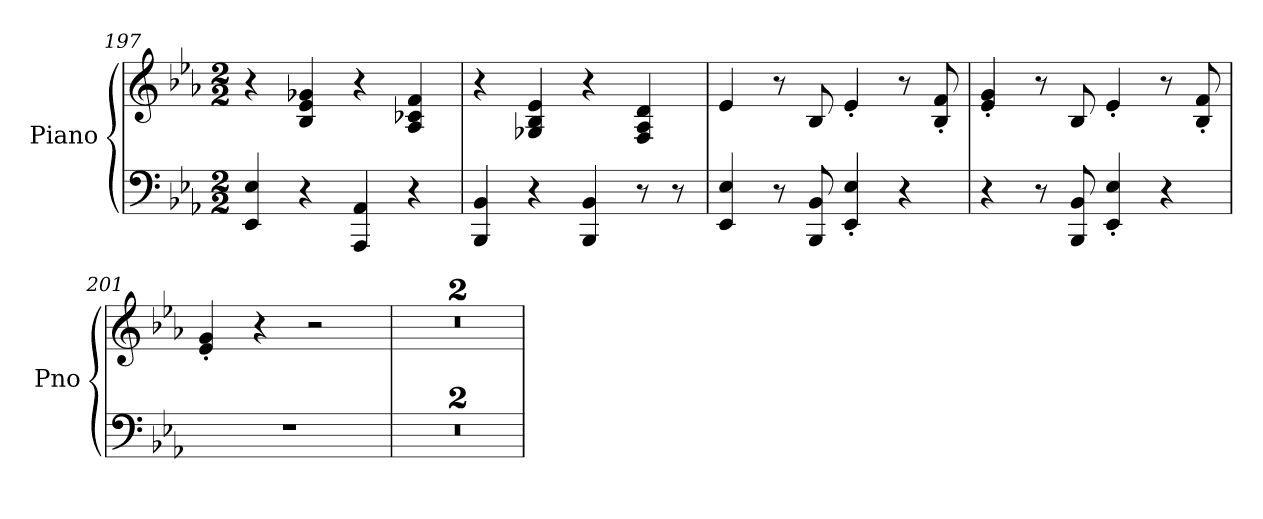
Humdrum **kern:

**kern	**kern
*part1	*part1
*staff2	*staff1
*I"Piano	*
*I'Pno	*
*clefF4	*clefG2
*k[b-e-a-]	*k[b-e-a-]
*M2/2	*M2/2
=197	=197
4EE-/ 4E-/	4r
4r	4B-/ 4e-/ 4g-X/
4AAA-/ 4AA-/	4r
4r	4A-/ 4c-X/ 4f/
=198	=198
4BBB-/ 4BB-/	4r
4r	4G-X/ 4B-/ 4e-/
4BBB-/ 4BB-/	4r
8r	4F/ 4A-/ 4d/
8r	.
!!LO:LB:g=z
=199	=199
4EE-/ 4E-/	4e-/
8r	8r
8BBB-/ 8BB-/	8B-/
4EE-/' 4E-/'	4e-'/
4r	8r
.	8B-/' 8f/'
=200	=200
4r	4e-/' 4g/'
8r	8r
8BBB-/ 8BB-/	8B-/
4EE-/' 4E-/'	4e-'/
4r	8r
.	8B-/' 8f/'
=201	=201
1r	4e-/' 4g/'
.	4r
.	2r
!!LO:LB:g=z
=202	=202
1r	1r
=203	=203
1r	1r
=	=
*-	*-
